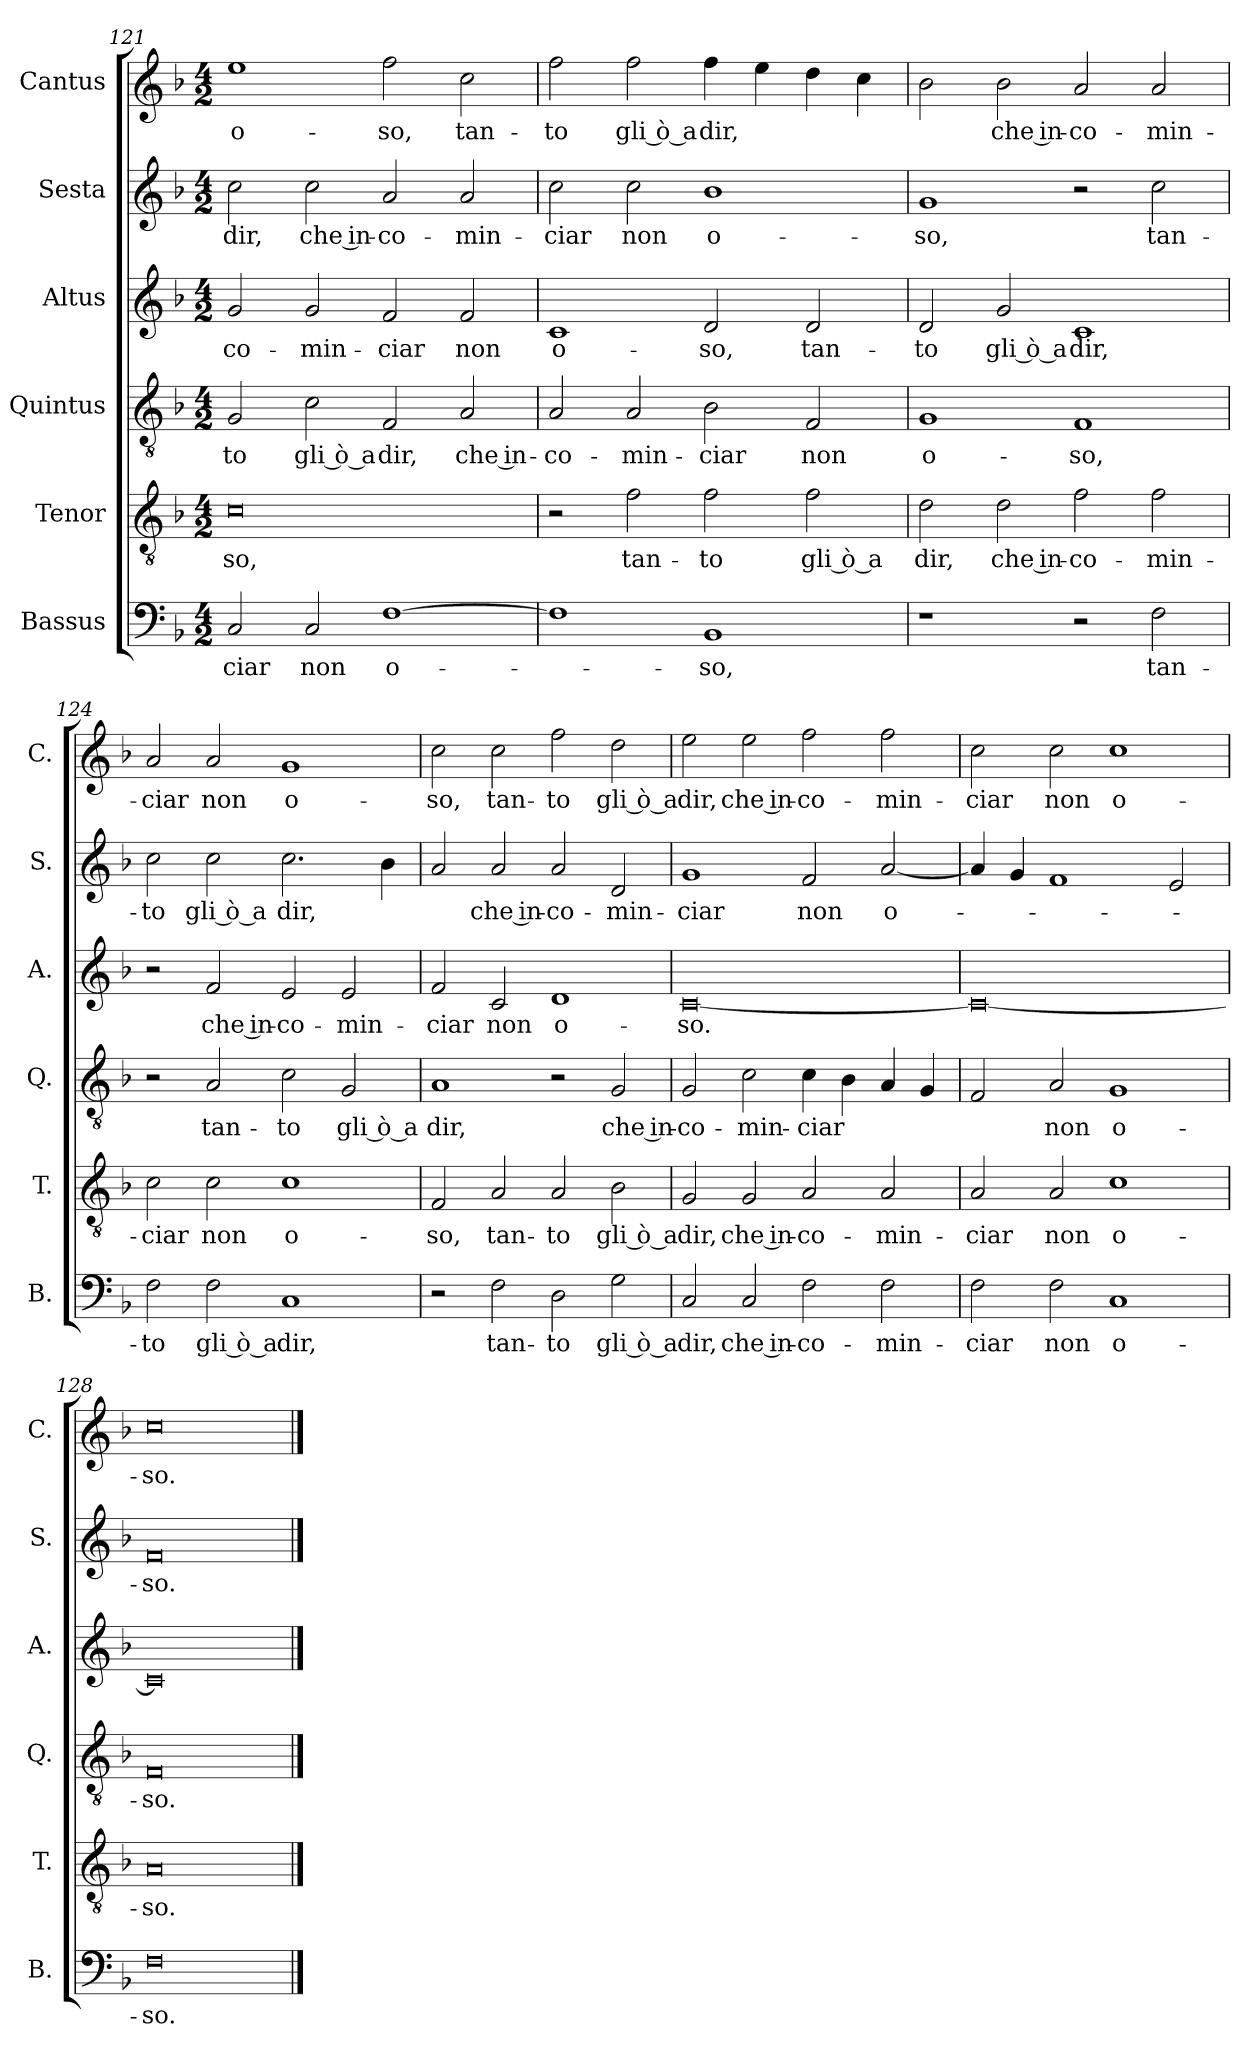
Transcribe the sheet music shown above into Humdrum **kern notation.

**kern	**text	**kern	**text	**kern	**text	**kern	**text	**kern	**text	**kern	**text
*part6	*part6	*part5	*part5	*part4	*part4	*part3	*part3	*part2	*part2	*part1	*part1
*staff6	*staff6	*staff5	*staff5	*staff4	*staff4	*staff3	*staff3	*staff2	*staff2	*staff1	*staff1
*I"Bassus	*	*I"Tenor	*	*I"Quintus	*	*I"Altus	*	*I"Sesta	*	*I"Cantus	*
*I'B.	*	*I'T.	*	*I'Q.	*	*I'A.	*	*I'S.	*	*I'C.	*
*clefF4	*	*clefGv2	*	*clefGv2	*	*clefG2	*	*clefG2	*	*clefG2	*
*k[b-]	*	*k[b-]	*	*k[b-]	*	*k[b-]	*	*k[b-]	*	*k[b-]	*
*M4/2	*	*M4/2	*	*M4/2	*	*M4/2	*	*M4/2	*	*M4/2	*
=121	=121	=121	=121	=121	=121	=121	=121	=121	=121	=121	=121
!	!LO:LY:b	!	!LO:LY:b	!	!LO:LY:b	!	!LO:LY:b	!	!LO:LY:b	!	!LO:LY:b
2C/	-ciar	0c	-so,	2G/	-to	2g/	-co-	2cc\	dir,	1ee	o-
!	!LO:LY:b	!	!	!	!LO:LY:b	!	!LO:LY:b	!	!LO:LY:b	!	!
2C/	non	.	.	2c\	gli ò a	2g/	-min-	2cc\	che in-	.	.
!	!LO:LY:b	!	!	!	!LO:LY:b	!	!LO:LY:b	!	!LO:LY:b	!	!LO:LY:b
[1F	o-	.	.	2F/	dir,	2f/	-ciar	2a/	-co-	2ff\	-so,
!	!	!	!	!	!LO:LY:b	!	!LO:LY:b	!	!LO:LY:b	!	!LO:LY:b
.	.	.	.	2A/	che in-	2f/	non	2a/	-min-	2cc\	tan-
=122	=122	=122	=122	=122	=122	=122	=122	=122	=122	=122	=122
!	!	!	!	!	!LO:LY:b	!	!LO:LY:b	!	!LO:LY:b	!	!LO:LY:b
1F]	.	2r	.	2A/	-co-	1c	o-	2cc\	-ciar	2ff\	-to
!	!	!	!LO:LY:b	!	!LO:LY:b	!	!	!	!LO:LY:b	!	!LO:LY:b
.	.	2f\	tan-	2A/	-min-	.	.	2cc\	non	2ff\	gli ò a
!	!LO:LY:b	!	!LO:LY:b	!	!LO:LY:b	!	!LO:LY:b	!	!LO:LY:b	!	!LO:LY:b
1BB-	-so,	2f\	-to	2B-\	-ciar	2d/	-so,	1b-	o-	4ff\	dir,
.	.	.	.	.	.	.	.	.	.	4ee\	.
!	!	!	!LO:LY:b	!	!LO:LY:b	!	!LO:LY:b	!	!	!	!
.	.	2f\	gli ò a	2F/	non	2d/	tan-	.	.	4dd\	.
.	.	.	.	.	.	.	.	.	.	4cc\	.
=123	=123	=123	=123	=123	=123	=123	=123	=123	=123	=123	=123
!	!	!	!LO:LY:b	!	!LO:LY:b	!	!LO:LY:b	!	!LO:LY:b	!	!
1r	.	2d\	dir,	1G	o-	2d/	-to	1g	-so,	2b-\	.
!	!	!	!LO:LY:b	!	!	!	!LO:LY:b	!	!	!	!LO:LY:b
.	.	2d\	che in-	.	.	2g/	gli ò a	.	.	2b-\	che in-
!	!	!	!LO:LY:b	!	!LO:LY:b	!	!LO:LY:b	!	!	!	!LO:LY:b
2r	.	2f\	-co-	1F	-so,	1c	dir,	2r	.	2a/	-co-
!	!LO:LY:b	!	!LO:LY:b	!	!	!	!	!	!LO:LY:b	!	!LO:LY:b
2F\	tan-	2f\	-min-	.	.	.	.	2cc\	tan-	2a/	-min-
!!LO:LB:g=z
=124	=124	=124	=124	=124	=124	=124	=124	=124	=124	=124	=124
!	!LO:LY:b	!	!LO:LY:b	!	!	!	!	!	!LO:LY:b	!	!LO:LY:b
2F\	-to	2c\	-ciar	2r	.	2r	.	2cc\	-to	2a/	-ciar
!	!LO:LY:b	!	!LO:LY:b	!	!LO:LY:b	!	!LO:LY:b	!	!LO:LY:b	!	!LO:LY:b
2F\	gli ò a	2c\	non	2A/	tan-	2f/	che in-	2cc\	gli ò a	2a/	non
!	!LO:LY:b	!	!LO:LY:b	!	!LO:LY:b	!	!LO:LY:b	!	!LO:LY:b	!	!LO:LY:b
1C	dir,	1c	o-	2c\	-to	2e/	-co-	2.cc\	dir,	1g	o-
!	!	!	!	!	!LO:LY:b	!	!LO:LY:b	!	!	!	!
.	.	.	.	2G/	gli ò a	2e/	-min-	.	.	.	.
.	.	.	.	.	.	.	.	4b-\	.	.	.
=125	=125	=125	=125	=125	=125	=125	=125	=125	=125	=125	=125
!	!	!	!LO:LY:b	!	!LO:LY:b	!	!LO:LY:b	!	!	!	!LO:LY:b
2r	.	2F/	-so,	1A	dir,	2f/	-ciar	2a/	.	2cc\	-so,
!	!LO:LY:b	!	!LO:LY:b	!	!	!	!LO:LY:b	!	!LO:LY:b	!	!LO:LY:b
2F\	tan-	2A/	tan-	.	.	2c/	non	2a/	che in-	2cc\	tan-
!	!LO:LY:b	!	!LO:LY:b	!	!	!	!LO:LY:b	!	!LO:LY:b	!	!LO:LY:b
2D\	-to	2A/	-to	2r	.	1d	o-	2a/	-co-	2ff\	-to
!	!LO:LY:b	!	!LO:LY:b	!	!LO:LY:b	!	!	!	!LO:LY:b	!	!LO:LY:b
2G\	gli ò a	2B-\	gli ò a	2G/	che in-	.	.	2d/	-min-	2dd\	gli ò a
=126	=126	=126	=126	=126	=126	=126	=126	=126	=126	=126	=126
!	!LO:LY:b	!	!LO:LY:b	!	!LO:LY:b	!	!LO:LY:b	!	!LO:LY:b	!	!LO:LY:b
2C/	dir,	2G/	dir,	2G/	-co-	[0c	-so.	1g	-ciar	2ee\	dir,
!	!LO:LY:b	!	!LO:LY:b	!	!LO:LY:b	!	!	!	!	!	!LO:LY:b
2C/	che in-	2G/	che in-	2c\	-min-	.	.	.	.	2ee\	che in-
!	!LO:LY:b	!	!LO:LY:b	!	!LO:LY:b	!	!	!	!LO:LY:b	!	!LO:LY:b
2F\	-co-	2A/	-co-	4c\	-ciar	.	.	2f/	non	2ff\	-co-
.	.	.	.	4B-\	.	.	.	.	.	.	.
!	!LO:LY:b	!	!LO:LY:b	!	!	!	!	!	!LO:LY:b	!	!LO:LY:b
2F\	-min-	2A/	-min-	4A/	.	.	.	[2a/	o-	2ff\	-min-
.	.	.	.	4G/	.	.	.	.	.	.	.
=127	=127	=127	=127	=127	=127	=127	=127	=127	=127	=127	=127
!	!LO:LY:b	!	!LO:LY:b	!	!	!	!	!	!	!	!LO:LY:b
2F\	-ciar	2A/	-ciar	2F/	.	0c_	.	4a/]	.	2cc\	-ciar
.	.	.	.	.	.	.	.	4g/	.	.	.
!	!LO:LY:b	!	!LO:LY:b	!	!LO:LY:b	!	!	!	!	!	!LO:LY:b
2F\	non	2A/	non	2A/	non	.	.	1f	.	2cc\	non
!	!LO:LY:b	!	!LO:LY:b	!	!LO:LY:b	!	!	!	!	!	!LO:LY:b
1C	o-	1c	o-	1G	o-	.	.	.	.	1cc	o-
.	.	.	.	.	.	.	.	2e/	.	.	.
=128	=128	=128	=128	=128	=128	=128	=128	=128	=128	=128	=128
!	!LO:LY:b	!	!LO:LY:b	!	!LO:LY:b	!	!	!	!LO:LY:b	!	!LO:LY:b
0F	-so.	0A	-so.	0F	-so.	0c]	.	0f	-so.	0cc	-so.
==	==	==	==	==	==	==	==	==	==	==	==
*-	*-	*-	*-	*-	*-	*-	*-	*-	*-	*-	*-
